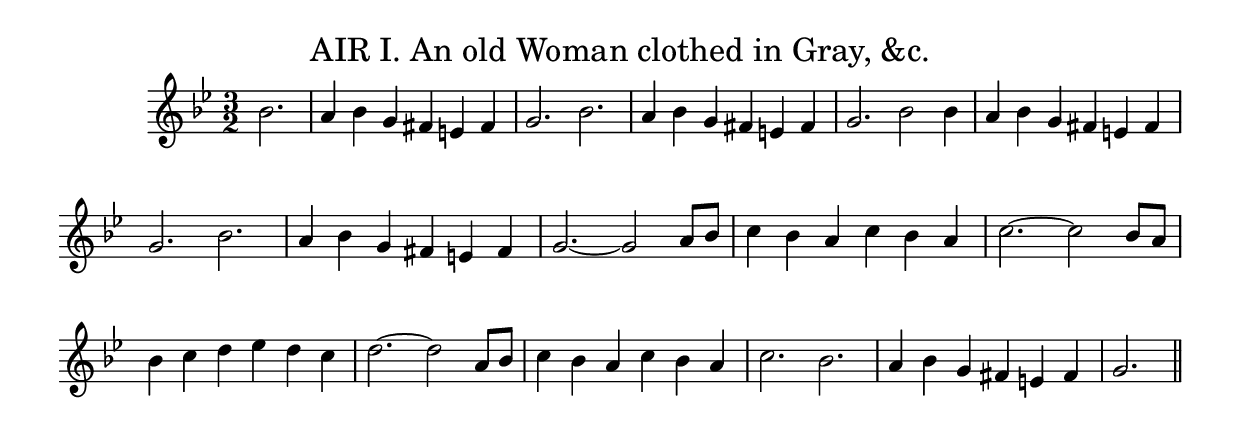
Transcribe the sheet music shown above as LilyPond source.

\version "2.10.25" 
\include "english.ly"

\header
  {title = \markup \smaller \normal-text
    {"AIR I. An old Woman clothed in Gray, &c."}
  }

\score
  {
  \new Staff
  \relative c''
  {
    \key g \minor
    \time 3/2
    \clef treble \partial 2.
    bf2. | a4 bf g fs e fs | g2. bf | a4 bf g fs e fs | g2. bf2 bf4 |
    a4 bf g fs e fs | g2. bf | a4 bf g fs e fs | g2.~ g2 a8 bf |
    c4 bf a c bf a | c2.~ c2 bf8 a | bf4 c d ef d c | d2.~ d2 a8 bf |
    c4 bf a c bf a | c2. bf | a4 bf g fs e fs | g2. \bar "||" 
    }
  \layout
    { \context
      { \Score
        \remove Bar_number_engraver
       }
    }
  \midi
    { \context
       { \Score tempoWholesPerMinute = #(ly:make-moment 210 4) } 
    }
  } 
